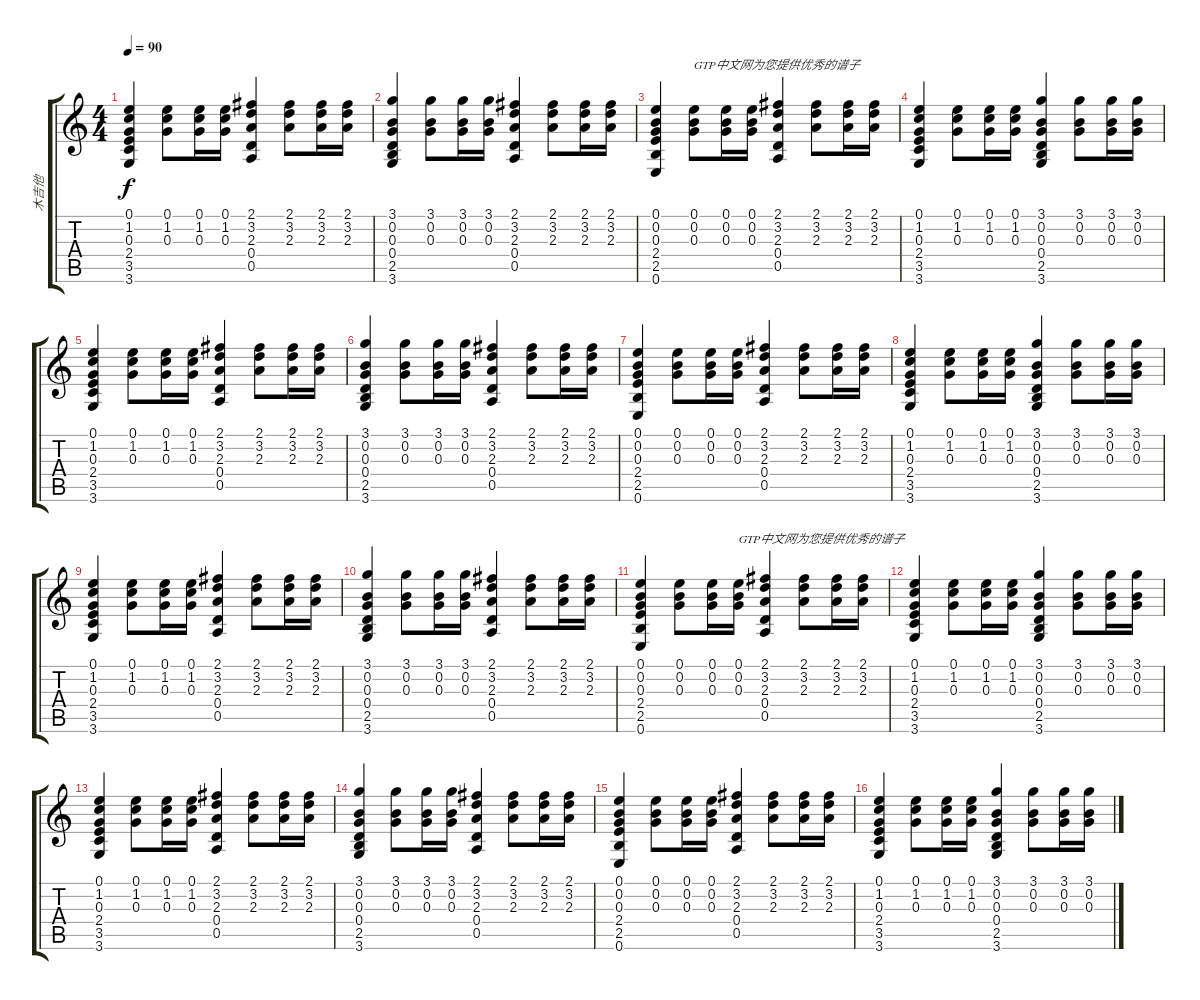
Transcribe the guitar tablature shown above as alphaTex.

\track ("木吉他" "木吉他") {instrument acousticguitarsteel}
\staff {score tabs}
\tuning (E4 B3 G3 D3 A2 E2) {hide}
\ts (4 4)
\tempo 90
\clef g2
\ks c
(0.1 1.2 0.3 2.4 3.5 3.6).4{dy f} (0.1 1.2 0.3).8 (0.1 1.2 0.3).16 (0.1 1.2 0.3).16 (2.1 3.2 2.3 0.4 0.5).4 (2.1 3.2 2.3).8 (2.1 3.2 2.3).16 (2.1 3.2 2.3).16 |
(3.1 0.2 0.3 0.4 2.5 3.6).4 (3.1 0.2 0.3).8 (3.1 0.2 0.3).16 (3.1 0.2 0.3).16 (2.1 3.2 2.3 0.4 0.5).4 (2.1 3.2 2.3).8 (2.1 3.2 2.3).16 (2.1 3.2 2.3).16 |
(0.1 0.2 0.3 2.4 2.5 0.6).4 (0.1 0.2 0.3).8{txt "GTP中文网为您提供优秀的谱子"} (0.1 0.2 0.3).16 (0.1 0.2 0.3).16 (2.1 3.2 2.3 0.4 0.5).4 (2.1 3.2 2.3).8 (2.1 3.2 2.3).16 (2.1 3.2 2.3).16 |
(0.1 1.2 0.3 2.4 3.5 3.6).4 (0.1 1.2 0.3).8 (0.1 1.2 0.3).16 (0.1 1.2 0.3).16 (3.1 0.2 0.3 0.4 2.5 3.6).4 (3.1 0.2 0.3).8 (3.1 0.2 0.3).16 (3.1 0.2 0.3).16 |
(0.1 1.2 0.3 2.4 3.5 3.6).4{txt " "} (0.1 1.2 0.3).8 (0.1 1.2 0.3).16 (0.1 1.2 0.3).16 (2.1 3.2 2.3 0.4 0.5).4 (2.1 3.2 2.3).8 (2.1 3.2 2.3).16 (2.1 3.2 2.3).16 |
(3.1 0.2 0.3 0.4 2.5 3.6).4 (3.1 0.2 0.3).8 (3.1 0.2 0.3).16 (3.1 0.2 0.3).16 (2.1 3.2 2.3 0.4 0.5).4 (2.1 3.2 2.3).8 (2.1 3.2 2.3).16 (2.1 3.2 2.3).16 |
(0.1 0.2 0.3 2.4 2.5 0.6).4 (0.1 0.2 0.3).8 (0.1 0.2 0.3).16 (0.1 0.2 0.3).16 (2.1 3.2 2.3 0.4 0.5).4 (2.1 3.2 2.3).8 (2.1 3.2 2.3).16 (2.1 3.2 2.3).16 |
(0.1 1.2 0.3 2.4 3.5 3.6).4 (0.1 1.2 0.3).8 (0.1 1.2 0.3).16 (0.1 1.2 0.3).16 (3.1 0.2 0.3 0.4 2.5 3.6).4 (3.1 0.2 0.3).8 (3.1 0.2 0.3).16 (3.1 0.2 0.3).16 |
(0.1 1.2 0.3 2.4 3.5 3.6).4 (0.1 1.2 0.3).8 (0.1 1.2 0.3).16 (0.1 1.2 0.3).16 (2.1 3.2 2.3 0.4 0.5).4 (2.1 3.2 2.3).8 (2.1 3.2 2.3).16 (2.1 3.2 2.3).16 |
(3.1 0.2 0.3 0.4 2.5 3.6).4 (3.1 0.2 0.3).8 (3.1 0.2 0.3).16 (3.1 0.2 0.3).16 (2.1 3.2 2.3 0.4 0.5).4 (2.1 3.2 2.3).8 (2.1 3.2 2.3).16 (2.1 3.2 2.3).16 |
(0.1 0.2 0.3 2.4 2.5 0.6).4 (0.1 0.2 0.3).8 (0.1 0.2 0.3).16 (0.1 0.2 0.3).16{txt "GTP中文网为您提供优秀的谱子"} (2.1 3.2 2.3 0.4 0.5).4 (2.1 3.2 2.3).8 (2.1 3.2 2.3).16 (2.1 3.2 2.3).16 |
(0.1 1.2 0.3 2.4 3.5 3.6).4 (0.1 1.2 0.3).8 (0.1 1.2 0.3).16 (0.1 1.2 0.3).16 (3.1 0.2 0.3 0.4 2.5 3.6).4 (3.1 0.2 0.3).8 (3.1 0.2 0.3).16 (3.1 0.2 0.3).16 |
(0.1 1.2 0.3 2.4 3.5 3.6).4 (0.1 1.2 0.3).8 (0.1 1.2 0.3).16 (0.1 1.2 0.3).16 (2.1 3.2 2.3 0.4 0.5).4 (2.1 3.2 2.3).8 (2.1 3.2 2.3).16 (2.1 3.2 2.3).16 |
(3.1 0.2 0.3 0.4 2.5 3.6).4 (3.1 0.2 0.3).8 (3.1 0.2 0.3).16 (3.1 0.2 0.3).16 (2.1 3.2 2.3 0.4 0.5).4 (2.1 3.2 2.3).8 (2.1 3.2 2.3).16 (2.1 3.2 2.3).16 |
(0.1 0.2 0.3 2.4 2.5 0.6).4 (0.1 0.2 0.3).8 (0.1 0.2 0.3).16 (0.1 0.2 0.3).16 (2.1 3.2 2.3 0.4 0.5).4 (2.1 3.2 2.3).8 (2.1 3.2 2.3).16 (2.1 3.2 2.3).16 |
(0.1 1.2 0.3 2.4 3.5 3.6).4 (0.1 1.2 0.3).8 (0.1 1.2 0.3).16 (0.1 1.2 0.3).16 (3.1 0.2 0.3 0.4 2.5 3.6).4 (3.1 0.2 0.3).8 (3.1 0.2 0.3).16 (3.1 0.2 0.3).16
